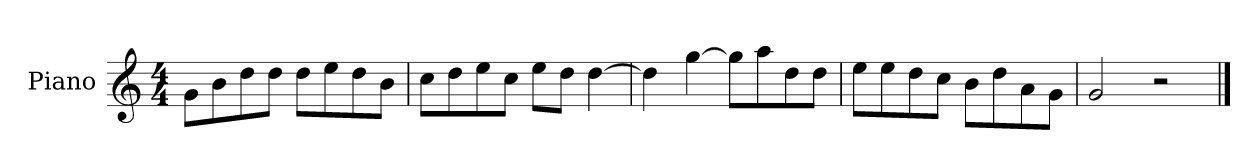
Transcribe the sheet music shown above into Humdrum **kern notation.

**kern
*part1
*staff1
*I"Piano
*I'P-no
*clefG2
*k[]
*M4/4
*MM90
=1
8g\L
8b\
8dd\
8dd\J
8dd\L
8ee\
8dd\
8b\J
=2
8cc\L
8dd\
8ee\
8cc\J
8ee\L
8dd\J
[4dd\
=3
4dd\]
[4gg\
8gg\L]
8aa\
8dd\
8dd\J
=4
8ee\L
8ee\
8dd\
8cc\J
8b\L
8dd\
8a\
8g\J
=5
2g/
2r
==
*-
